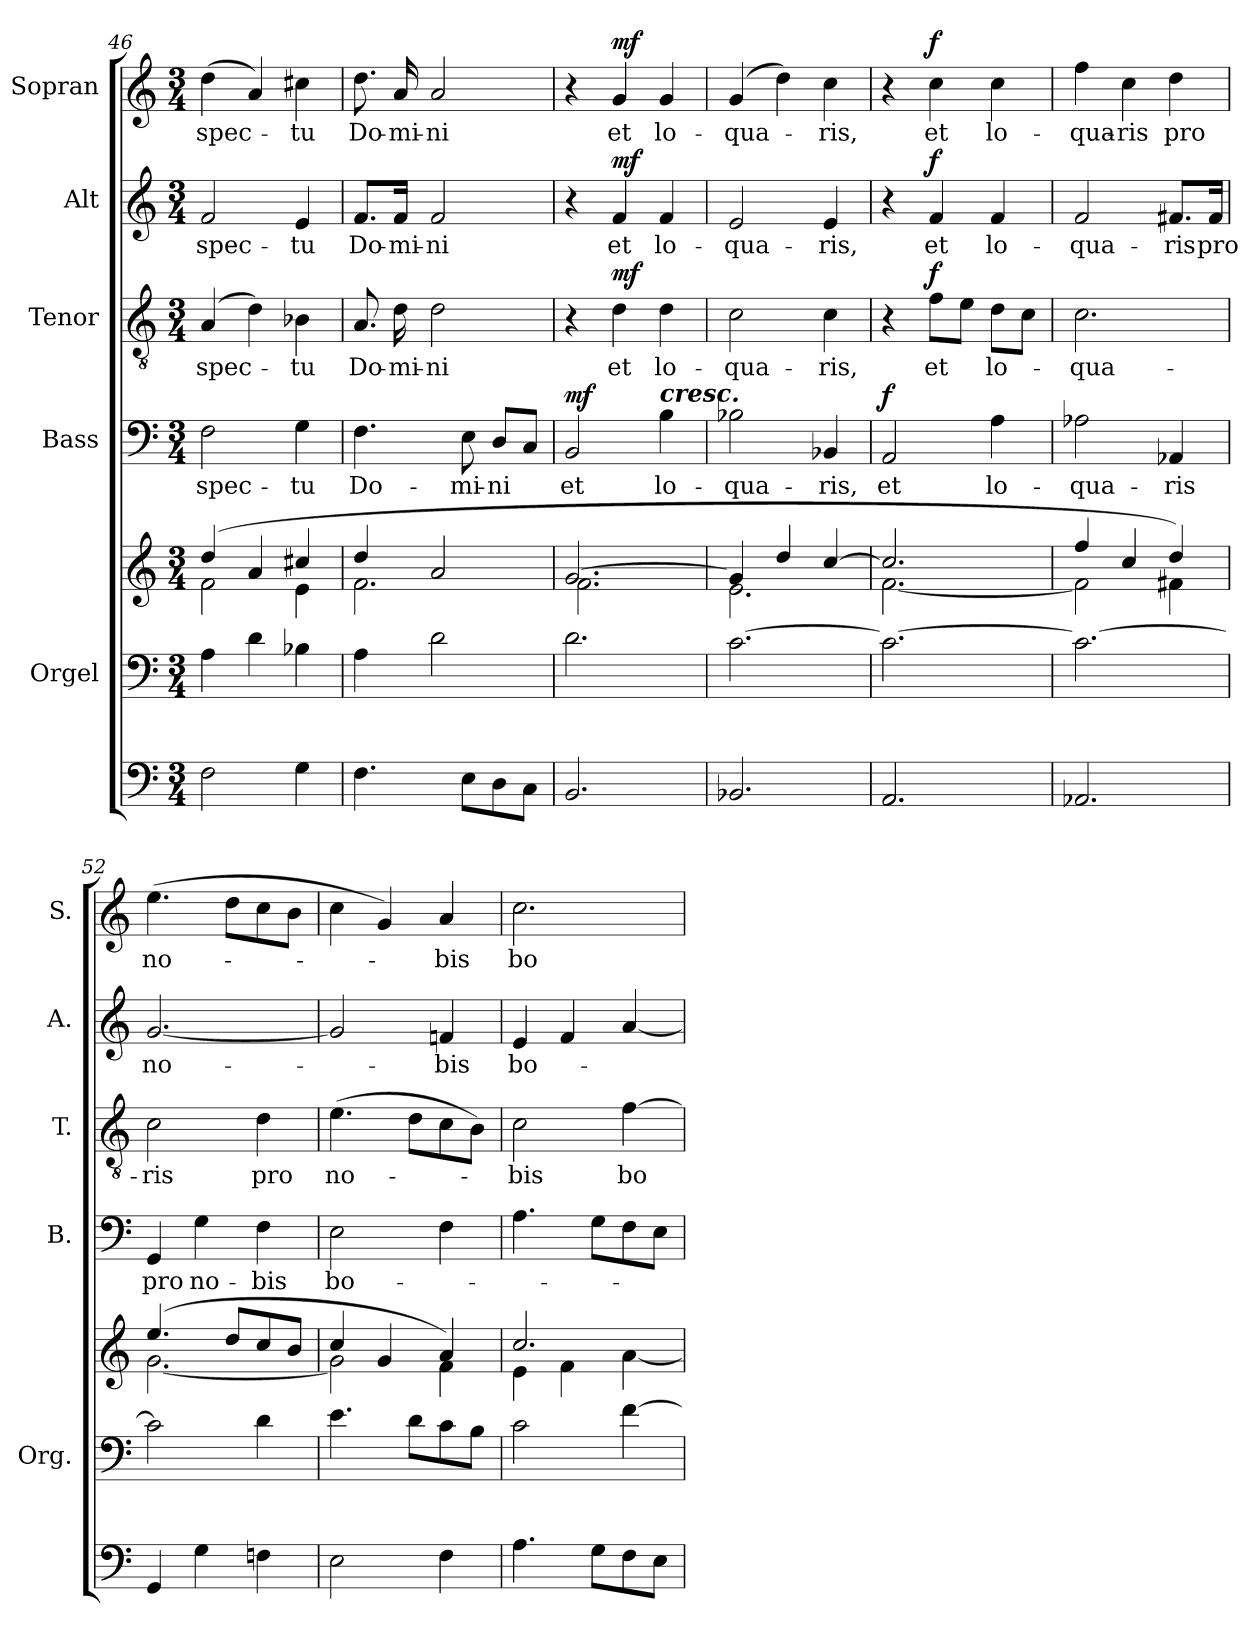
**kern	**kern	**kern	**kern	**text	**dynam	**kern	**text	**dynam	**kern	**text	**dynam	**kern	**text	**dynam
*part6	*part5	*part5	*part4	*part4	*part4	*part3	*part3	*part3	*part2	*part2	*part2	*part1	*part1	*part1
*staff7	*staff6	*staff5	*staff4	*staff4	*staff4	*staff3	*staff3	*staff3	*staff2	*staff2	*staff2	*staff1	*staff1	*staff1
*	*I"Orgel	*	*I"Bass	*	*	*I"Tenor	*	*	*I"Alt	*	*	*I"Sopran	*	*
*	*I'Org.	*	*I'B.	*	*	*I'T.	*	*	*I'A.	*	*	*I'S.	*	*
*clefF4	*clefF4	*clefG2	*clefF4	*	*	*clefGv2	*	*	*clefG2	*	*	*clefG2	*	*
*k[]	*k[]	*k[]	*k[]	*	*	*k[]	*	*	*k[]	*	*	*k[]	*	*
*C:	*C:	*C:	*C:	*	*	*C:	*	*	*C:	*	*	*C:	*	*
*M3/4	*M3/4	*M3/4	*M3/4	*	*	*M3/4	*	*	*M3/4	*	*	*M3/4	*	*
=46	=46	=46	=46	=46	=46	=46	=46	=46	=46	=46	=46	=46	=46	=46
*	*	*^	*	*	*	*	*	*	*	*	*	*	*	*
!	!	!	!	!	!LO:LY:b	!	!	!LO:LY:b	!	!	!LO:LY:b	!	!	!LO:LY:b	!
2F\	4A\	(4dd/	2f\	2F\	-spec-	.	(4A/	-spec-	.	2f/	-spec-	.	(>4dd\	-spec-	.
.	4d\	4a/	.	.	.	.	4d\)	.	.	.	.	.	4a/)	.	.
!	!	!	!	!	!LO:LY:b	!	!	!LO:LY:b	!	!	!LO:LY:b	!	!	!LO:LY:b	!
4G\	4B-X\	4cc#X/	4e\	4G\	-tu	.	4B-X\	-tu	.	4e/	-tu	.	4cc#X\	-tu	.
=47	=47	=47	=47	=47	=47	=47	=47	=47	=47	=47	=47	=47	=47	=47	=47
!	!	!	!	!	!LO:LY:b	!	!	!LO:LY:b	!	!	!LO:LY:b	!	!	!LO:LY:b	!
4.F\	4A\	4dd/	2.f\	4.F\	Do-	.	8.A/	Do-	.	8.f/L	Do-	.	8.dd\	Do-	.
!	!	!	!	!	!	!	!	!LO:LY:b	!	!	!LO:LY:b	!	!	!LO:LY:b	!
.	.	.	.	.	.	.	16d\	-mi-	.	16f/Jk	-mi-	.	16a/	-mi-	.
!	!	!	!	!	!	!	!	!LO:LY:b	!	!	!LO:LY:b	!	!	!LO:LY:b	!
.	2d\	2a/	.	.	.	.	2d\	-ni	.	2f/	-ni	.	2a/	-ni	.
!	!	!	!	!	!LO:LY:b	!	!	!	!	!	!	!	!	!	!
8E\L	.	.	.	8E\	-mi-	.	.	.	.	.	.	.	.	.	.
!	!	!	!	!	!LO:LY:b	!	!	!	!	!	!	!	!	!	!
8D\	.	.	.	8D/L	-ni	.	.	.	.	.	.	.	.	.	.
8C\J	.	.	.	8C/J	.	.	.	.	.	.	.	.	.	.	.
=48	=48	=48	=48	=48	=48	=48	=48	=48	=48	=48	=48	=48	=48	=48	=48
!	!	!	!	!	!LO:LY:b	!LO:DY:a	!	!	!	!	!	!	!	!	!
2.BB/	2.d\	[>2.g/	2.f\	2BB/	et	mf	4r	.	.	4r	.	.	4r	.	.
!	!	!	!	!	!	!	!	!LO:LY:b	!LO:DY:a	!	!LO:LY:b	!LO:DY:a	!	!LO:LY:b	!LO:DY:a
.	.	.	.	.	.	.	4d\	et	mf	4f/	et	mf	4g/	et	mf
!	!	!	!	!LO:TX:a:Bi:t=cresc.	!	!	!	!	!	!	!	!	!	!	!
!	!	!	!	!	!LO:LY:b	!	!	!LO:LY:b	!	!	!LO:LY:b	!	!	!LO:LY:b	!
.	.	.	.	4B\	lo-	.	4d\	lo-	.	4f/	lo-	.	4g/	lo-	.
=49	=49	=49	=49	=49	=49	=49	=49	=49	=49	=49	=49	=49	=49	=49	=49
!	!	!	!	!	!LO:LY:b	!	!	!LO:LY:b	!	!	!LO:LY:b	!	!	!LO:LY:b	!
2.BB-X/	[2.c\	4g/]	2.e\	2B-X\	-qua-	.	2c\	-qua-	.	2e/	-qua-	.	(4g/	-qua-	.
.	.	4dd/	.	.	.	.	.	.	.	.	.	.	4dd\)	.	.
!	!	!	!	!	!LO:LY:b	!	!	!LO:LY:b	!	!	!LO:LY:b	!	!	!LO:LY:b	!
.	.	[>4cc/	.	4BB-X/	-ris,	.	4c\	-ris,	.	4e/	-ris,	.	4cc\	-ris,	.
=50	=50	=50	=50	=50	=50	=50	=50	=50	=50	=50	=50	=50	=50	=50	=50
!	!	!	!	!	!LO:LY:b	!LO:DY:a	!	!	!	!	!	!	!	!	!
2.AA/	2.c\_	2.cc/]	[<2.f\	2AA/	et	f	4r	.	.	4r	.	.	4r	.	.
!	!	!	!	!	!	!	!	!LO:LY:b	!LO:DY:a	!	!LO:LY:b	!LO:DY:a	!	!LO:LY:b	!LO:DY:a
.	.	.	.	.	.	.	8f\L	et	f	4f/	et	f	4cc\	et	f
.	.	.	.	.	.	.	8e\J	.	.	.	.	.	.	.	.
!	!	!	!	!	!LO:LY:b	!	!	!LO:LY:b	!	!	!LO:LY:b	!	!	!LO:LY:b	!
.	.	.	.	4A\	lo-	.	8d\L	lo-	.	4f/	lo-	.	4cc\	lo-	.
.	.	.	.	.	.	.	8c\J	.	.	.	.	.	.	.	.
=51	=51	=51	=51	=51	=51	=51	=51	=51	=51	=51	=51	=51	=51	=51	=51
!	!	!	!	!	!LO:LY:b	!	!	!LO:LY:b	!	!	!LO:LY:b	!	!	!LO:LY:b	!
2.AA-X/	2.c\_	4ff/	2f\]	2A-X\	-qua-	.	2.c\	-qua-	.	2f/	-qua-	.	4ff\	-qua-	.
!	!	!	!	!	!	!	!	!	!	!	!	!	!	!LO:LY:b	!
.	.	4cc/	.	.	.	.	.	.	.	.	.	.	4cc\	-ris	.
!	!	!	!	!	!LO:LY:b	!	!	!	!	!	!LO:LY:b	!	!	!LO:LY:b	!
.	.	4dd/)	4f#X\	4AA-X/	-ris	.	.	.	.	8.f#X/L	-ris	.	4dd\	pro	.
!	!	!	!	!	!	!	!	!	!	!	!LO:LY:b	!	!	!	!
.	.	.	.	.	.	.	.	.	.	16f#/Jk	pro	.	.	.	.
!!LO:PB:g=z
=52	=52	=52	=52	=52	=52	=52	=52	=52	=52	=52	=52	=52	=52	=52	=52
!	!	!	!	!	!LO:LY:b	!	!	!LO:LY:b	!	!	!LO:LY:b	!	!	!LO:LY:b	!
4GG/	2c\]	(4.ee/	[<2.g\	4GG/	pro	.	2c\	-ris	.	[2.g/	no-	.	(>4.ee\	no-	.
!	!	!	!	!	!LO:LY:b	!	!	!	!	!	!	!	!	!	!
4G\	.	.	.	4G\	no-	.	.	.	.	.	.	.	.	.	.
.	.	8dd/L	.	.	.	.	.	.	.	.	.	.	8dd\L	.	.
!	!	!	!	!	!LO:LY:b	!	!	!LO:LY:b	!	!	!	!	!	!	!
4Fn\	4d\	8cc/	.	4F\	-bis	.	4d\	pro	.	.	.	.	8cc\	.	.
.	.	8b/J	.	.	.	.	.	.	.	.	.	.	8b\J	.	.
=53	=53	=53	=53	=53	=53	=53	=53	=53	=53	=53	=53	=53	=53	=53	=53
!	!	!	!	!	!LO:LY:b	!	!	!LO:LY:b	!	!	!	!	!	!	!
2E\	4.e\	4cc/	2g\]	2E\	bo-	.	(>4.e\	no-	.	2g/]	.	.	4cc\	.	.
.	.	4g/	.	.	.	.	.	.	.	.	.	.	4g/)	.	.
.	8d\L	.	.	.	.	.	8d\L	.	.	.	.	.	.	.	.
!	!	!	!	!	!	!	!	!	!	!	!LO:LY:b	!	!	!LO:LY:b	!
4F\	8c\	4a/)	4f\	4F\	.	.	8c\	.	.	4fn/	-bis	.	4a/	-bis	.
.	8B\J	.	.	.	.	.	8B\J)	.	.	.	.	.	.	.	.
=54	=54	=54	=54	=54	=54	=54	=54	=54	=54	=54	=54	=54	=54	=54	=54
!	!	!	!	!	!	!	!	!LO:LY:b	!	!	!LO:LY:b	!	!	!LO:LY:b	!
4.A\	2c\	2.cc/	4e\	4.A\	.	.	2c\	-bis	.	4e/	bo-	.	2.cc\	bo-	.
.	.	.	4f\	.	.	.	.	.	.	4f/	.	.	.	.	.
8G\L	.	.	.	8G\L	.	.	.	.	.	.	.	.	.	.	.
!	!	!	!	!	!	!	!	!LO:LY:b	!	!	!	!	!	!	!
8F\	[4f\	.	[<4a\	8F\	.	.	[4f\	bo-	.	[4a/	.	.	.	.	.
8E\J	.	.	.	8E\J	.	.	.	.	.	.	.	.	.	.	.
*	*	*v	*v	*	*	*	*	*	*	*	*	*	*	*	*
=	=	=	=	=	=	=	=	=	=	=	=	=	=	=
*-	*-	*-	*-	*-	*-	*-	*-	*-	*-	*-	*-	*-	*-	*-
